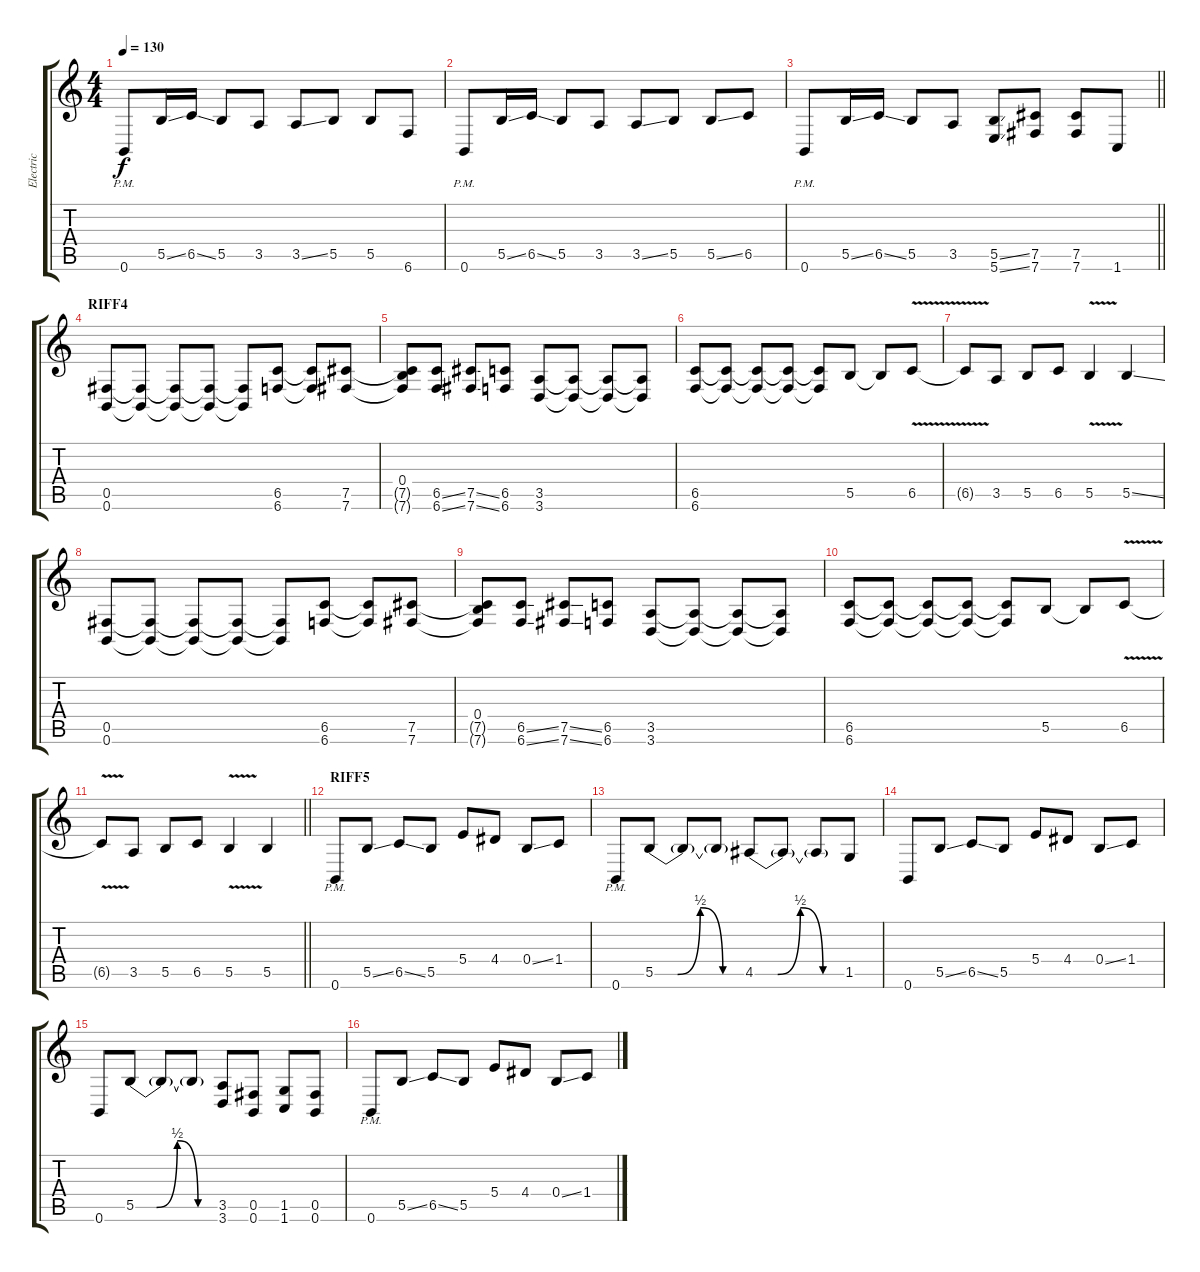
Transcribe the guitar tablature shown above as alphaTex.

\track ("Electric" "Electric") {instrument distortionguitar}
\staff {score tabs}
\tuning (Db4 Ab3 E3 B2 Gb2 B1) {hide}
\ts (4 4)
\tempo 130
\clef g2
\ks c
0.6{pm}.8{dy f} 5.5{ss}.16 6.5{ss}.16 5.5.8 3.5.8 3.5{ss}.8 5.5.8 5.5.8 6.6.8 |
0.6{pm}.8 5.5{ss}.16 6.5{ss}.16 5.5.8 3.5.8 3.5{ss}.8 5.5.8 5.5{ss}.8 6.5.8 |
\barLineRight lightlight
0.6{pm}.8 5.5{ss}.16 6.5{ss}.16 5.5.8 3.5.8 (5.5{ss} 5.6{ss}).8 (7.5 7.6).8 (7.5 7.6).8 1.6.8 |
\section ("" "RIFF4")
(0.5 0.6).8 (0.5{t} 0.6{t}).8 (0.5{t} 0.6{t}).8 (0.5{t} 0.6{t}).8 (0.5{t} 0.6{t}).8 (6.5 6.6).8 (6.5{t} 6.6{t}).8 (7.5 7.6).8 |
(0.4 7.5{t} 7.6{t}).8 (6.5{ss} 6.6{ss}).8 (7.5{ss} 7.6{ss}).8 (6.5 6.6).8 (3.5 3.6).8 (3.5{t} 3.6{t}).8 (3.5{t} 3.6{t}).8 (3.5{t} 3.6{t}).8 |
(6.5 6.6).8 (6.5{t} 6.6{t}).8 (6.5{t} 6.6{t}).8 (6.5{t} 6.6{t}).8 (6.5{t} 6.6{t}).8 5.5.8 5.5{t}.8 6.5{v}.8 |
6.5{t}.8 3.5.8 5.5.8 6.5.8 5.5{v}.4 5.5{ss}.4 |
(0.5 0.6).8 (0.5{t} 0.6{t}).8 (0.5{t} 0.6{t}).8 (0.5{t} 0.6{t}).8 (0.5{t} 0.6{t}).8 (6.5 6.6).8 (6.5{t} 6.6{t}).8 (7.5 7.6).8 |
(0.4 7.5{t} 7.6{t}).8 (6.5{ss} 6.6{ss}).8 (7.5{ss} 7.6{ss}).8 (6.5 6.6).8 (3.5 3.6).8 (3.5{t} 3.6{t}).8 (3.5{t} 3.6{t}).8 (3.5{t} 3.6{t}).8 |
(6.5 6.6).8 (6.5{t} 6.6{t}).8 (6.5{t} 6.6{t}).8 (6.5{t} 6.6{t}).8 (6.5{t} 6.6{t}).8 5.5.8 5.5{t}.8 6.5{v}.8 |
\barLineRight lightlight
6.5{t}.8 3.5.8 5.5.8 6.5.8 5.5{v}.4 5.5.4 |
\section ("" "RIFF5")
0.6{pm}.8 5.5{ss}.8 6.5{ss}.8 5.5.8 5.4.8 4.4.8 0.4{ss}.8 1.4.8 |
0.6{pm}.8 5.5{be (custom 0 0 15 0 30 2 45 0 60 0)}.8 5.5{t}.8 5.5{t}.8 4.5{be (custom 0 0 15 0 30 2 45 0 60 0)}.8 4.5{t}.8 4.5{t}.8 1.5.8 |
0.6.8 5.5{ss}.8 6.5{ss}.8 5.5.8 5.4.8 4.4.8 0.4{ss}.8 1.4.8 |
0.6.8 5.5{be (custom 0 0 15 0 30 2 45 0 60 0)}.8 5.5{t}.8 5.5{t}.8 (3.5 3.6).8 (0.5 0.6).8 (1.5 1.6).8 (0.5 0.6).8 |
0.6{pm}.8 5.5{ss}.8 6.5{ss}.8 5.5.8 5.4.8 4.4.8 0.4{ss}.8 1.4.8
